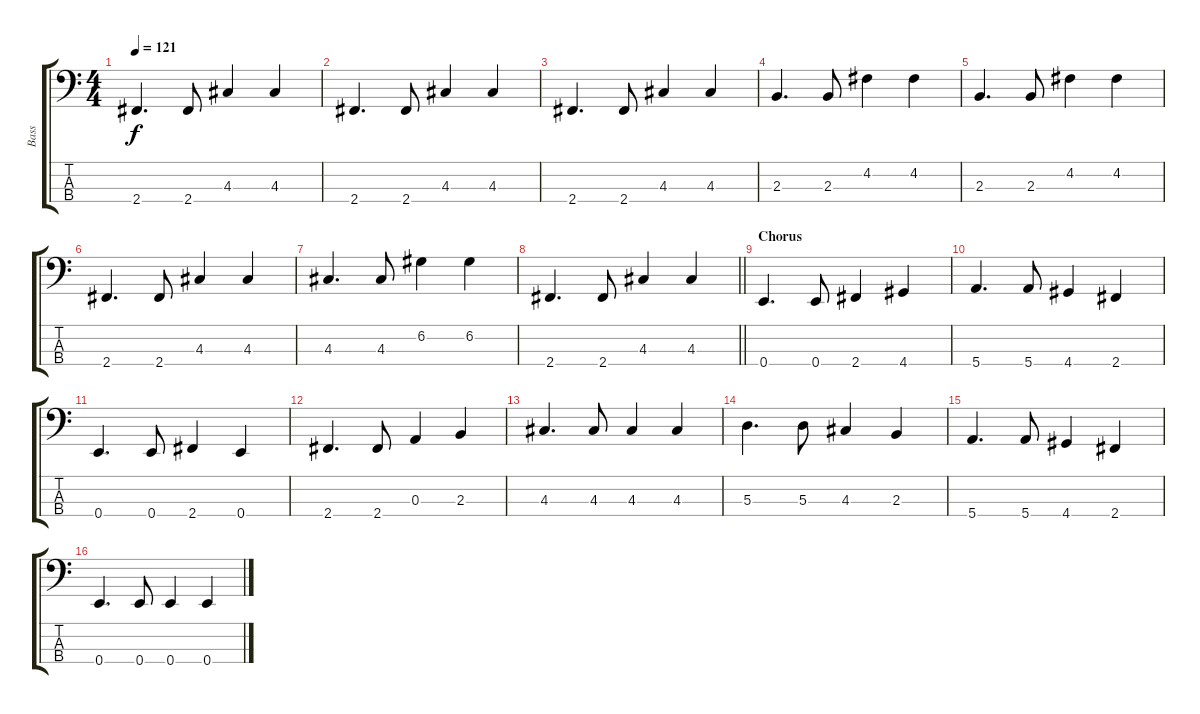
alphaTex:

\track ("Bass" "Bass") {instrument electricbassfinger}
\staff {score tabs}
\tuning (G2 D2 A1 E1) {hide}
\ts (4 4)
\tempo 121
\clef f4
\ks c
2.4.4{d dy f} 2.4.8 4.3.4 4.3.4 |
2.4.4{d} 2.4.8 4.3.4 4.3.4 |
2.4.4{d} 2.4.8 4.3.4 4.3.4 |
2.3.4{d} 2.3.8 4.2.4 4.2.4 |
2.3.4{d} 2.3.8 4.2.4 4.2.4 |
2.4.4{d} 2.4.8 4.3.4 4.3.4 |
4.3.4{d} 4.3.8 6.2.4 6.2.4 |
\barLineRight lightlight
2.4.4{d} 2.4.8 4.3.4 4.3.4 |
\section ("" "Chorus")
0.4.4{d} 0.4.8 2.4.4 4.4.4 |
5.4.4{d} 5.4.8 4.4.4 2.4.4 |
0.4.4{d} 0.4.8 2.4.4 0.4.4 |
2.4.4{d} 2.4.8 0.3.4 2.3.4 |
4.3.4{d} 4.3.8 4.3.4 4.3.4 |
5.3.4{d} 5.3.8 4.3.4 2.3.4 |
5.4.4{d} 5.4.8 4.4.4 2.4.4 |
0.4.4{d} 0.4.8 0.4.4 0.4.4
